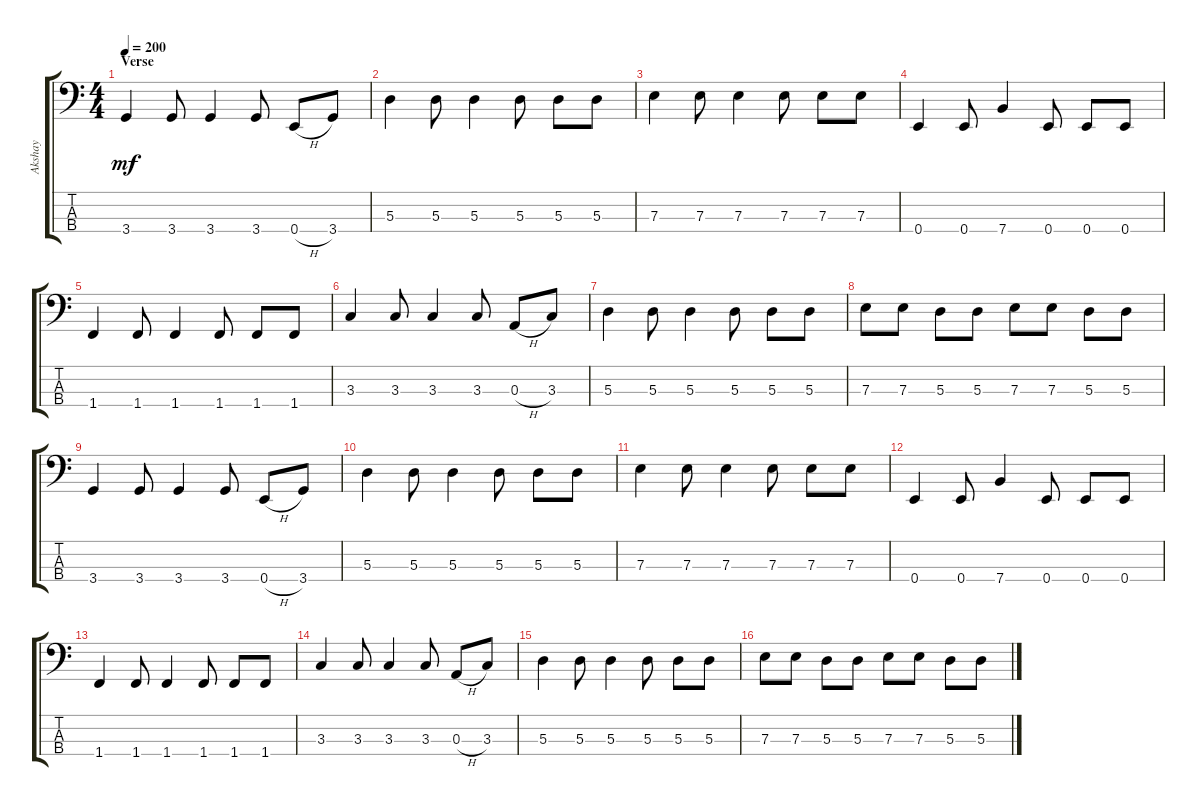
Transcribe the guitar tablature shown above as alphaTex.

\track ("Akshay" "Akshay") {instrument electricbassfinger}
\staff {score tabs}
\tuning (G2 D2 A1 E1) {hide}
\ts (4 4)
\section ("" "Verse")
\tempo 200
\clef f4
\ks c
3.4.4{dy mf} 3.4.8 3.4.4 3.4.8 0.4{h}.8 3.4.8 |
5.3.4 5.3.8 5.3.4 5.3.8 5.3.8 5.3.8 |
7.3.4 7.3.8 7.3.4 7.3.8 7.3.8 7.3.8 |
0.4.4 0.4.8 7.4.4 0.4.8 0.4.8 0.4.8 |
1.4.4 1.4.8 1.4.4 1.4.8 1.4.8 1.4.8 |
3.3.4 3.3.8 3.3.4 3.3.8 0.3{h}.8 3.3.8 |
5.3.4 5.3.8 5.3.4 5.3.8 5.3.8 5.3.8 |
7.3.8 7.3.8 5.3.8 5.3.8 7.3.8 7.3.8 5.3.8 5.3.8 |
3.4.4 3.4.8 3.4.4 3.4.8 0.4{h}.8 3.4.8 |
5.3.4 5.3.8 5.3.4 5.3.8 5.3.8 5.3.8 |
7.3.4 7.3.8 7.3.4 7.3.8 7.3.8 7.3.8 |
0.4.4 0.4.8 7.4.4 0.4.8 0.4.8 0.4.8 |
1.4.4 1.4.8 1.4.4 1.4.8 1.4.8 1.4.8 |
3.3.4 3.3.8 3.3.4 3.3.8 0.3{h}.8 3.3.8 |
5.3.4 5.3.8 5.3.4 5.3.8 5.3.8 5.3.8 |
7.3.8 7.3.8 5.3.8 5.3.8 7.3.8 7.3.8 5.3.8 5.3.8
